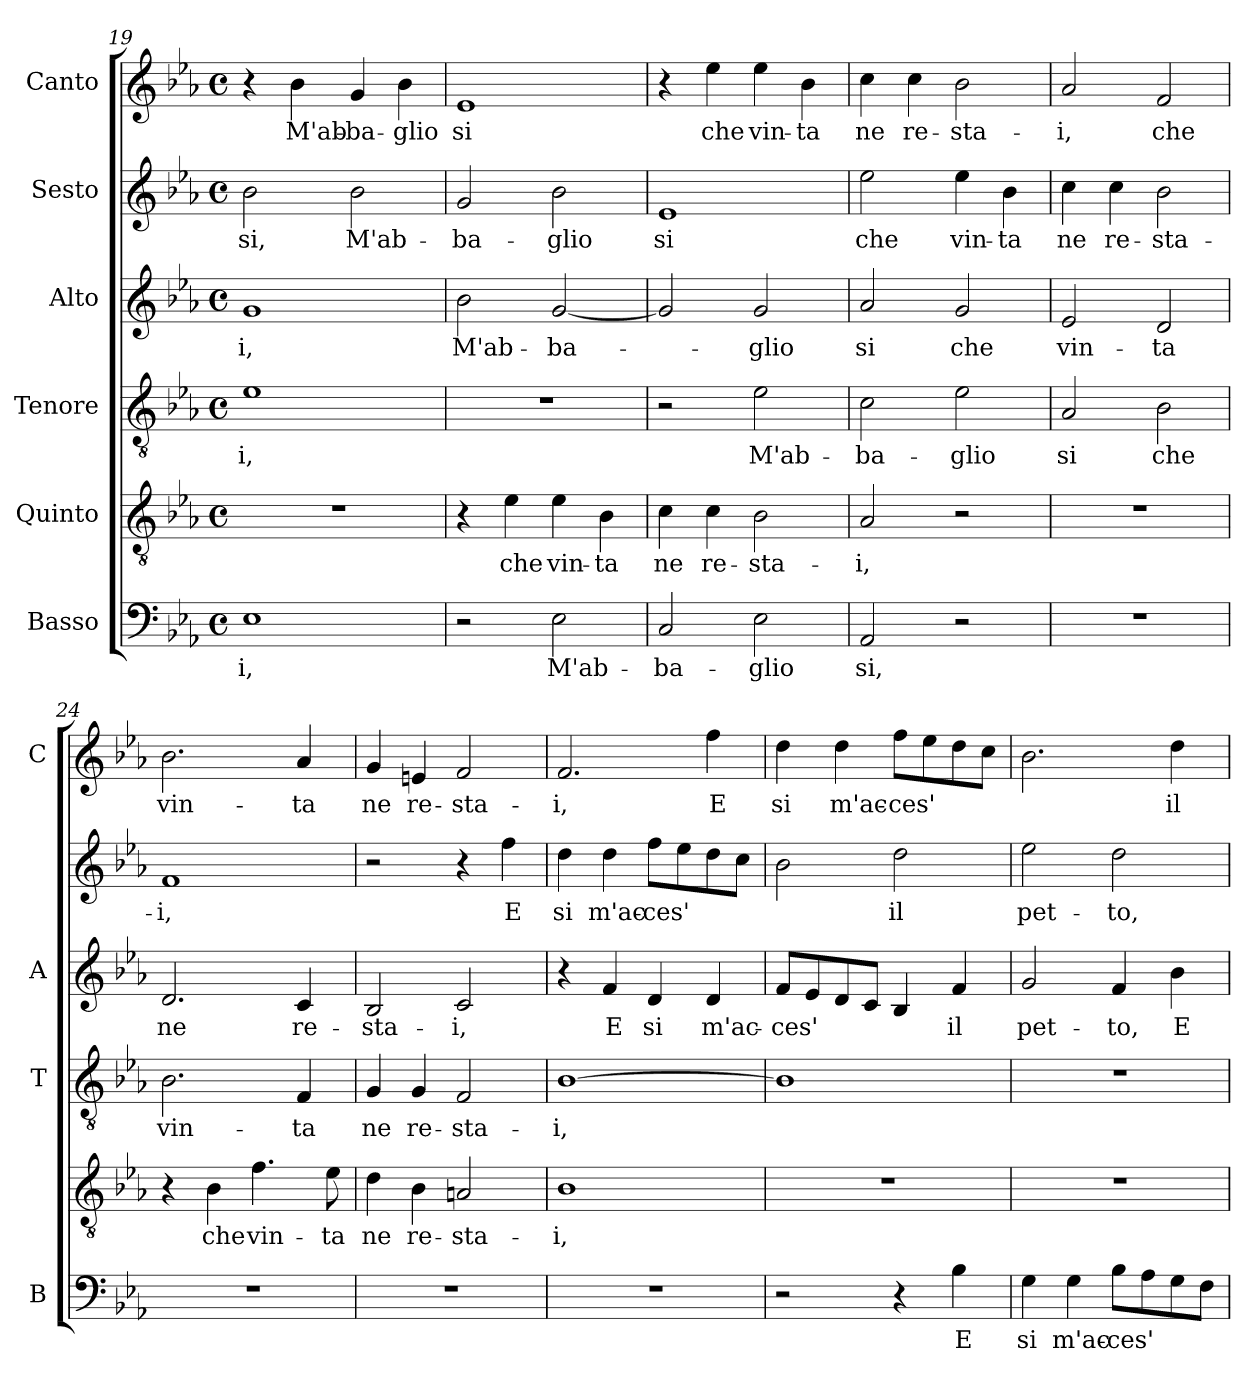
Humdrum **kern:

**kern	**text	**kern	**text	**kern	**text	**kern	**text	**kern	**text	**kern	**text
*part6	*part6	*part5	*part5	*part4	*part4	*part3	*part3	*part2	*part2	*part1	*part1
*staff6	*staff6	*staff5	*staff5	*staff4	*staff4	*staff3	*staff3	*staff2	*staff2	*staff1	*staff1
*I"Basso	*	*I"Quinto	*	*I"Tenore	*	*I"Alto	*	*I"Sesto	*	*I"Canto	*
*I'B	*	*	*	*I'T	*	*I'A	*	*	*	*I'C	*
*clefF4	*	*clefGv2	*	*clefGv2	*	*clefG2	*	*clefG2	*	*clefG2	*
*k[b-e-a-]	*	*k[b-e-a-]	*	*k[b-e-a-]	*	*k[b-e-a-]	*	*k[b-e-a-]	*	*k[b-e-a-]	*
*E-:	*	*E-:	*	*E-:	*	*E-:	*	*E-:	*	*E-:	*
*M4/4	*	*M4/4	*	*M4/4	*	*M4/4	*	*M4/4	*	*M4/4	*
*met(c)	*	*met(c)	*	*met(c)	*	*met(c)	*	*met(c)	*	*met(c)	*
=19	=19	=19	=19	=19	=19	=19	=19	=19	=19	=19	=19
!	!LO:LY:b	!	!	!	!LO:LY:b	!	!LO:LY:b	!	!LO:LY:b	!	!
1E-	-i,	1r	.	1e-	-i,	1g	-i,	2b-\	si,	4r	.
!	!	!	!	!	!	!	!	!	!	!	!LO:LY:b
.	.	.	.	.	.	.	.	.	.	4b-\	M'ab-
!	!	!	!	!	!	!	!	!	!LO:LY:b	!	!LO:LY:b
.	.	.	.	.	.	.	.	2b-\	M'ab-	4g/	-ba-
!	!	!	!	!	!	!	!	!	!	!	!LO:LY:b
.	.	.	.	.	.	.	.	.	.	4b-\	-glio
=20	=20	=20	=20	=20	=20	=20	=20	=20	=20	=20	=20
!	!	!	!	!	!	!	!LO:LY:b	!	!LO:LY:b	!	!LO:LY:b
2r	.	4r	.	1r	.	2b-\	M'ab-	2g/	-ba-	1e-	si
!	!	!	!LO:LY:b	!	!	!	!	!	!	!	!
.	.	4e-\	che	.	.	.	.	.	.	.	.
!	!LO:LY:b	!	!LO:LY:b	!	!	!	!LO:LY:b	!	!LO:LY:b	!	!
2E-\	M'ab-	4e-\	vin-	.	.	[2g/	-ba-	2b-\	-glio	.	.
!	!	!	!LO:LY:b	!	!	!	!	!	!	!	!
.	.	4B-\	-ta	.	.	.	.	.	.	.	.
=21	=21	=21	=21	=21	=21	=21	=21	=21	=21	=21	=21
!	!LO:LY:b	!	!LO:LY:b	!	!	!	!	!	!LO:LY:b	!	!
2C/	-ba-	4c\	ne	2r	.	2g/]	.	1e-	si	4r	.
!	!	!	!LO:LY:b	!	!	!	!	!	!	!	!LO:LY:b
.	.	4c\	re-	.	.	.	.	.	.	4ee-\	che
!	!LO:LY:b	!	!LO:LY:b	!	!LO:LY:b	!	!LO:LY:b	!	!	!	!LO:LY:b
2E-\	-glio	2B-\	-sta-	2e-\	M'ab-	2g/	-glio	.	.	4ee-\	vin-
!	!	!	!	!	!	!	!	!	!	!	!LO:LY:b
.	.	.	.	.	.	.	.	.	.	4b-\	-ta
=22	=22	=22	=22	=22	=22	=22	=22	=22	=22	=22	=22
!	!LO:LY:b	!	!LO:LY:b	!	!LO:LY:b	!	!LO:LY:b	!	!LO:LY:b	!	!LO:LY:b
2AA-/	si,	2A-/	-i,	2c\	-ba-	2a-/	si	2ee-\	che	4cc\	ne
!	!	!	!	!	!	!	!	!	!	!	!LO:LY:b
.	.	.	.	.	.	.	.	.	.	4cc\	re-
!	!	!	!	!	!LO:LY:b	!	!LO:LY:b	!	!LO:LY:b	!	!LO:LY:b
2r	.	2r	.	2e-\	-glio	2g/	che	4ee-\	vin-	2b-\	-sta-
!	!	!	!	!	!	!	!	!	!LO:LY:b	!	!
.	.	.	.	.	.	.	.	4b-\	-ta	.	.
=23	=23	=23	=23	=23	=23	=23	=23	=23	=23	=23	=23
!	!	!	!	!	!LO:LY:b	!	!LO:LY:b	!	!LO:LY:b	!	!LO:LY:b
1r	.	1r	.	2A-/	si	2e-/	vin-	4cc\	ne	2a-/	-i,
!	!	!	!	!	!	!	!	!	!LO:LY:b	!	!
.	.	.	.	.	.	.	.	4cc\	re-	.	.
!	!	!	!	!	!LO:LY:b	!	!LO:LY:b	!	!LO:LY:b	!	!LO:LY:b
.	.	.	.	2B-\	che	2d/	-ta	2b-\	-sta-	2f/	che
!!LO:LB:g=z
=24	=24	=24	=24	=24	=24	=24	=24	=24	=24	=24	=24
!	!	!	!	!	!LO:LY:b	!	!LO:LY:b	!	!LO:LY:b	!	!LO:LY:b
1r	.	4r	.	2.B-\	vin-	2.d/	ne	1f	-i,	2.b-\	vin-
!	!	!	!LO:LY:b	!	!	!	!	!	!	!	!
.	.	4B-\	che	.	.	.	.	.	.	.	.
!	!	!	!LO:LY:b	!	!	!	!	!	!	!	!
.	.	4.f\	vin-	.	.	.	.	.	.	.	.
!	!	!	!	!	!LO:LY:b	!	!LO:LY:b	!	!	!	!LO:LY:b
.	.	.	.	4F/	-ta	4c/	re-	.	.	4a-/	-ta
!	!	!	!LO:LY:b	!	!	!	!	!	!	!	!
.	.	8e-\	-ta	.	.	.	.	.	.	.	.
=25	=25	=25	=25	=25	=25	=25	=25	=25	=25	=25	=25
!	!	!	!LO:LY:b	!	!LO:LY:b	!	!LO:LY:b	!	!	!	!LO:LY:b
1r	.	4d\	ne	4G/	ne	2B-/	-sta-	2r	.	4g/	ne
!	!	!	!LO:LY:b	!	!LO:LY:b	!	!	!	!	!	!LO:LY:b
.	.	4B-\	re-	4G/	re-	.	.	.	.	4en/	re-
!	!	!	!LO:LY:b	!	!LO:LY:b	!	!LO:LY:b	!	!	!	!LO:LY:b
.	.	2An/	-sta-	2F/	-sta-	2c/	-i,	4r	.	2f/	-sta-
!	!	!	!	!	!	!	!	!	!LO:LY:b	!	!
.	.	.	.	.	.	.	.	4ff\	E	.	.
=26	=26	=26	=26	=26	=26	=26	=26	=26	=26	=26	=26
!	!	!	!LO:LY:b	!	!LO:LY:b	!	!	!	!LO:LY:b	!	!LO:LY:b
1r	.	1B-	-i,	[1B-	-i,	4r	.	4dd\	si	2.f/	-i,
!	!	!	!	!	!	!	!LO:LY:b	!	!LO:LY:b	!	!
.	.	.	.	.	.	4f/	E	4dd\	m'ac-	.	.
!	!	!	!	!	!	!	!LO:LY:b	!	!LO:LY:b	!	!
.	.	.	.	.	.	4d/	si	8ff\L	-ces'	.	.
.	.	.	.	.	.	.	.	8ee-\	.	.	.
!	!	!	!	!	!	!	!LO:LY:b	!	!	!	!LO:LY:b
.	.	.	.	.	.	4d/	m'ac-	8dd\	.	4ff\	E
.	.	.	.	.	.	.	.	8cc\J	.	.	.
=27	=27	=27	=27	=27	=27	=27	=27	=27	=27	=27	=27
!	!	!	!	!	!	!	!LO:LY:b	!	!	!	!LO:LY:b
2r	.	1r	.	1B-]	.	8f/L	-ces'	2b-\	.	4dd\	si
.	.	.	.	.	.	8e-/	.	.	.	.	.
!	!	!	!	!	!	!	!	!	!	!	!LO:LY:b
.	.	.	.	.	.	8d/	.	.	.	4dd\	m'ac-
.	.	.	.	.	.	8c/J	.	.	.	.	.
!	!	!	!	!	!	!	!	!	!LO:LY:b	!	!LO:LY:b
4r	.	.	.	.	.	4B-/	.	2dd\	il	8ff\L	-ces'
.	.	.	.	.	.	.	.	.	.	8ee-\	.
!	!LO:LY:b	!	!	!	!	!	!LO:LY:b	!	!	!	!
4B-\	E	.	.	.	.	4f/	il	.	.	8dd\	.
.	.	.	.	.	.	.	.	.	.	8cc\J	.
=28	=28	=28	=28	=28	=28	=28	=28	=28	=28	=28	=28
!	!LO:LY:b	!	!	!	!	!	!LO:LY:b	!	!LO:LY:b	!	!
4G\	si	1r	.	1r	.	2g/	pet-	2ee-\	pet-	2.b-\	.
!	!LO:LY:b	!	!	!	!	!	!	!	!	!	!
4G\	m'ac-	.	.	.	.	.	.	.	.	.	.
!	!LO:LY:b	!	!	!	!	!	!LO:LY:b	!	!LO:LY:b	!	!
8B-\L	-ces'	.	.	.	.	4f/	-to,	2dd\	-to,	.	.
8A-\	.	.	.	.	.	.	.	.	.	.	.
!	!	!	!	!	!	!	!LO:LY:b	!	!	!	!LO:LY:b
8G\	.	.	.	.	.	4b-\	E	.	.	4dd\	il
8F\J	.	.	.	.	.	.	.	.	.	.	.
=	=	=	=	=	=	=	=	=	=	=	=
*-	*-	*-	*-	*-	*-	*-	*-	*-	*-	*-	*-
